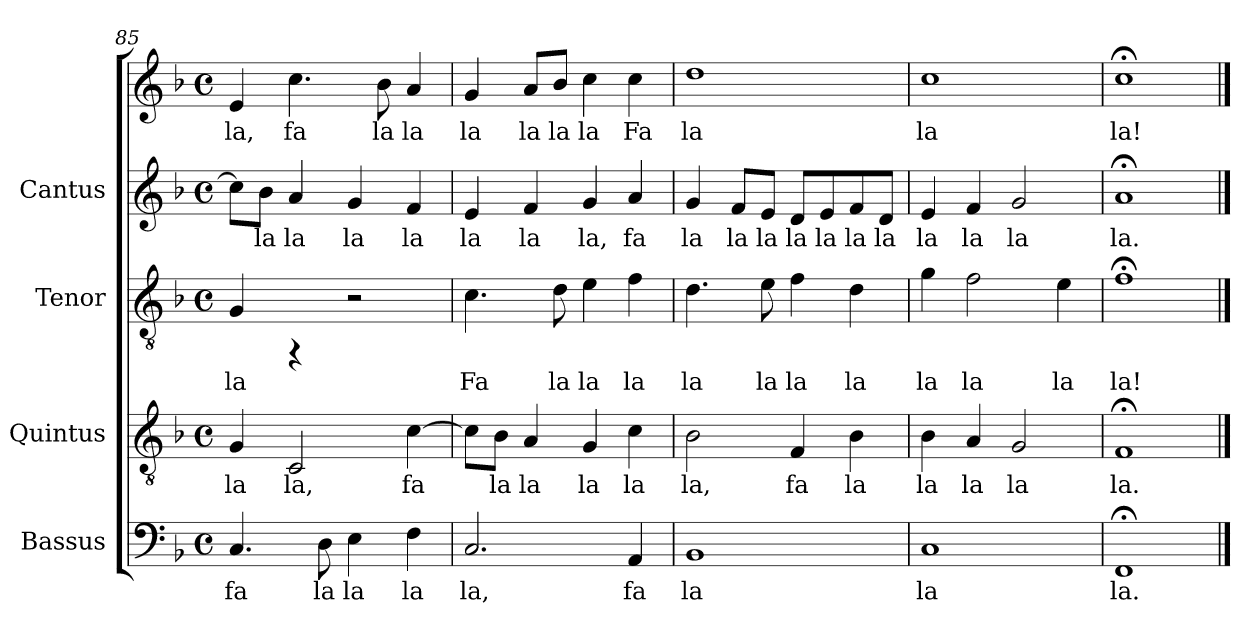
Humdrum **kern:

**kern	**text	**kern	**text	**kern	**text	**kern	**text	**kern	**text
*part4	*part4	*part3	*part3	*part2	*part2	*part1	*part1	*part1	*part1
*staff5	*staff5	*staff4	*staff4	*staff3	*staff3	*staff2	*staff2	*staff1	*staff1
*I"Bassus	*	*I"Quintus	*	*I"Tenor	*	*I"Cantus	*	*	*
*clefF4	*	*clefGv2	*	*clefGv2	*	*clefG2	*	*clefG2	*
*k[b-]	*	*k[b-]	*	*k[b-]	*	*k[b-]	*	*k[b-]	*
*F:	*	*F:	*	*F:	*	*F:	*	*F:	*
*M4/4	*	*M4/4	*	*M4/4	*	*M4/4	*	*M4/4	*
*met(c)	*	*met(c)	*	*met(c)	*	*met(c)	*	*met(c)	*
=85	=85	=85	=85	=85	=85	=85	=85	=85	=85
!	!LO:LY:b:cj	!	!LO:LY:b:cj	!	!LO:LY:b:cj	!	!LO:LY:b:cj	!	!LO:LY:b:cj
4.C/	fa	4G/	la	4G/	la	8cc\L]	.	4e/	la,
!	!	!	!	!	!	!	!LO:LY:b:cj	!	!
.	.	.	.	.	.	8b-\J	la	.	.
!	!	!	!LO:LY:b:cj	!	!	!	!LO:LY:b:cj	!	!LO:LY:b:cj
.	.	2C/	la,	4rFF	.	4a/	la	4.cc\	fa
!	!LO:LY:b:cj	!	!	!	!	!	!	!	!
8D\	la	.	.	.	.	.	.	.	.
!	!LO:LY:b:cj	!	!	!	!	!	!LO:LY:b:cj	!	!
4E\	la	.	.	2r	.	4g/	la	.	.
!	!	!	!	!	!	!	!	!	!LO:LY:b:cj
.	.	.	.	.	.	.	.	8b-\	la
!	!LO:LY:b:cj	!	!LO:LY:b:cj	!	!	!	!LO:LY:b:cj	!	!LO:LY:b:cj
4F\	la	[>4c\	fa	.	.	4f/	la	4a/	la
!!LO:LB:g=z
=86	=86	=86	=86	=86	=86	=86	=86	=86	=86
!	!LO:LY:b:cj	!	!LO:LY:b:cj	!	!LO:LY:b:cj	!	!LO:LY:b:cj	!	!LO:LY:b:cj
2.C/	la,	8c\L]	.	4.c\	Fa	4e/	la	4g/	la
!	!	!	!LO:LY:b:cj	!	!	!	!	!	!
.	.	8B-\J	la	.	.	.	.	.	.
!	!	!	!LO:LY:b:cj	!	!	!	!LO:LY:b:cj	!	!LO:LY:b:cj
.	.	4A/	la	.	.	4f/	la	8a/L	la
!	!	!	!	!	!LO:LY:b:cj	!	!	!	!LO:LY:b:cj
.	.	.	.	8d\	la	.	.	8b-/J	la
!	!	!	!LO:LY:b:cj	!	!LO:LY:b:cj	!	!LO:LY:b:cj	!	!LO:LY:b:cj
.	.	4G/	la	4e\	la	4g/	la,	4cc\	la
!	!LO:LY:b:cj	!	!LO:LY:b:cj	!	!LO:LY:b:cj	!	!LO:LY:b:cj	!	!LO:LY:b:cj
4AA/	fa	4c\	la	4f\	la	4a/	fa	4cc\	Fa
=87	=87	=87	=87	=87	=87	=87	=87	=87	=87
!	!LO:LY:b:cj	!	!LO:LY:b:cj	!	!LO:LY:b:cj	!	!LO:LY:b:cj	!	!LO:LY:b:cj
1BB-	la	2B-\	la,	4.d\	la	4g/	la	1dd	la
!	!	!	!	!	!	!	!LO:LY:b:cj	!	!
.	.	.	.	.	.	8f/L	la	.	.
!	!	!	!	!	!LO:LY:b:cj	!	!LO:LY:b:cj	!	!
.	.	.	.	8e\	la	8e/J	la	.	.
!	!	!	!LO:LY:b:cj	!	!LO:LY:b:cj	!	!LO:LY:b:cj	!	!
.	.	4F/	fa	4f\	la	8d/L	la	.	.
!	!	!	!	!	!	!	!LO:LY:b:cj	!	!
.	.	.	.	.	.	8e/	la	.	.
!	!	!	!LO:LY:b:cj	!	!LO:LY:b:cj	!	!LO:LY:b:cj	!	!
.	.	4B-\	la	4d\	la	8f/	la	.	.
!	!	!	!	!	!	!	!LO:LY:b:cj	!	!
.	.	.	.	.	.	8d/J	la	.	.
=88	=88	=88	=88	=88	=88	=88	=88	=88	=88
!	!LO:LY:b:cj	!	!LO:LY:b:cj	!	!LO:LY:b:cj	!	!LO:LY:b:cj	!	!LO:LY:b:cj
1C	la	4B-\	la	4g\	la	4e/	la	1cc	la
!	!	!	!LO:LY:b:cj	!	!LO:LY:b:cj	!	!LO:LY:b:cj	!	!
.	.	4A/	la	2f\	la	4f/	la	.	.
!	!	!	!LO:LY:b:cj	!	!	!	!LO:LY:b:cj	!	!
.	.	2G/	la	.	.	2g/	la	.	.
!	!	!	!	!	!LO:LY:b:cj	!	!	!	!
.	.	.	.	4e\	la	.	.	.	.
=89	=89	=89	=89	=89	=89	=89	=89	=89	=89
!	!LO:LY:b:cj	!	!LO:LY:b:cj	!	!LO:LY:b:cj	!	!LO:LY:b:cj	!	!LO:LY:b:cj
1FF;<	la.	1F;<	la.	1f;<	la!	1a;<	la.	1cc;<	la!
==	==	==	==	==	==	==	==	==	==
*-	*-	*-	*-	*-	*-	*-	*-	*-	*-
